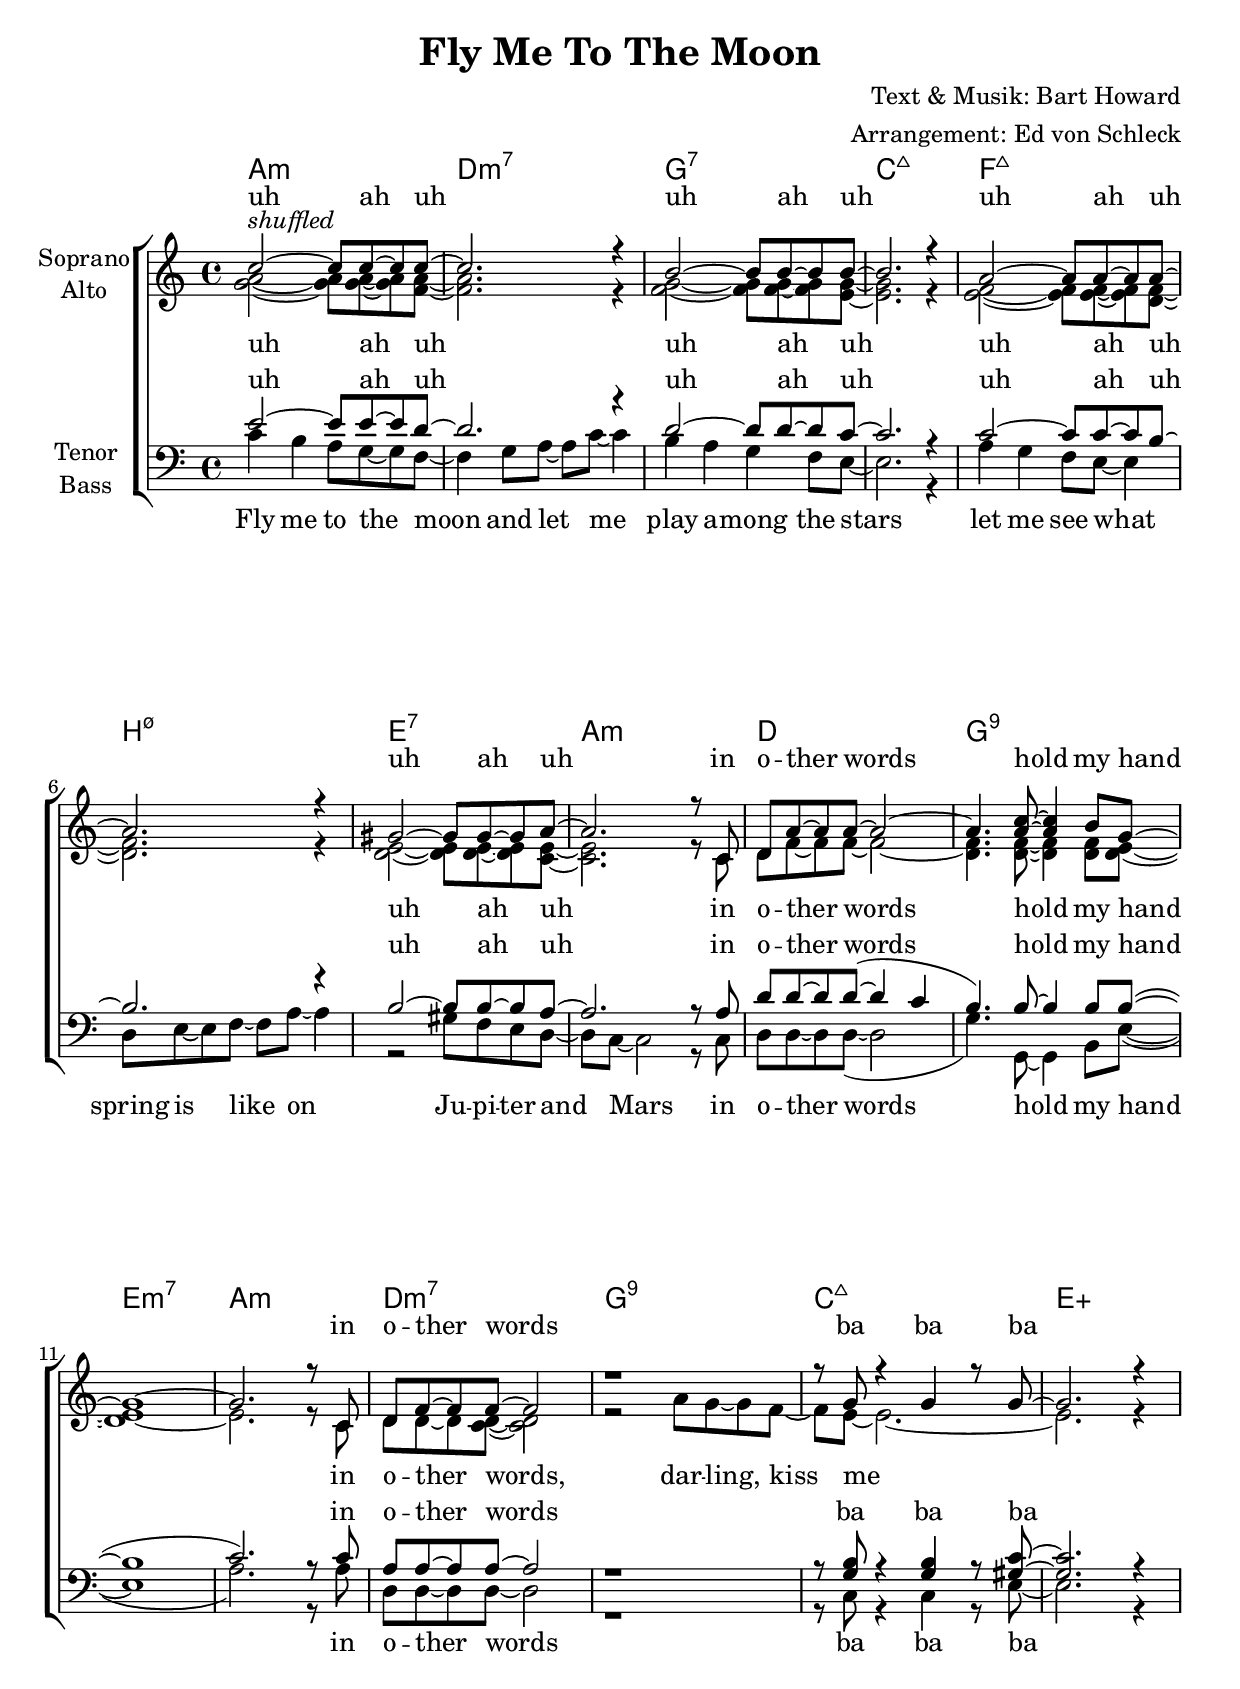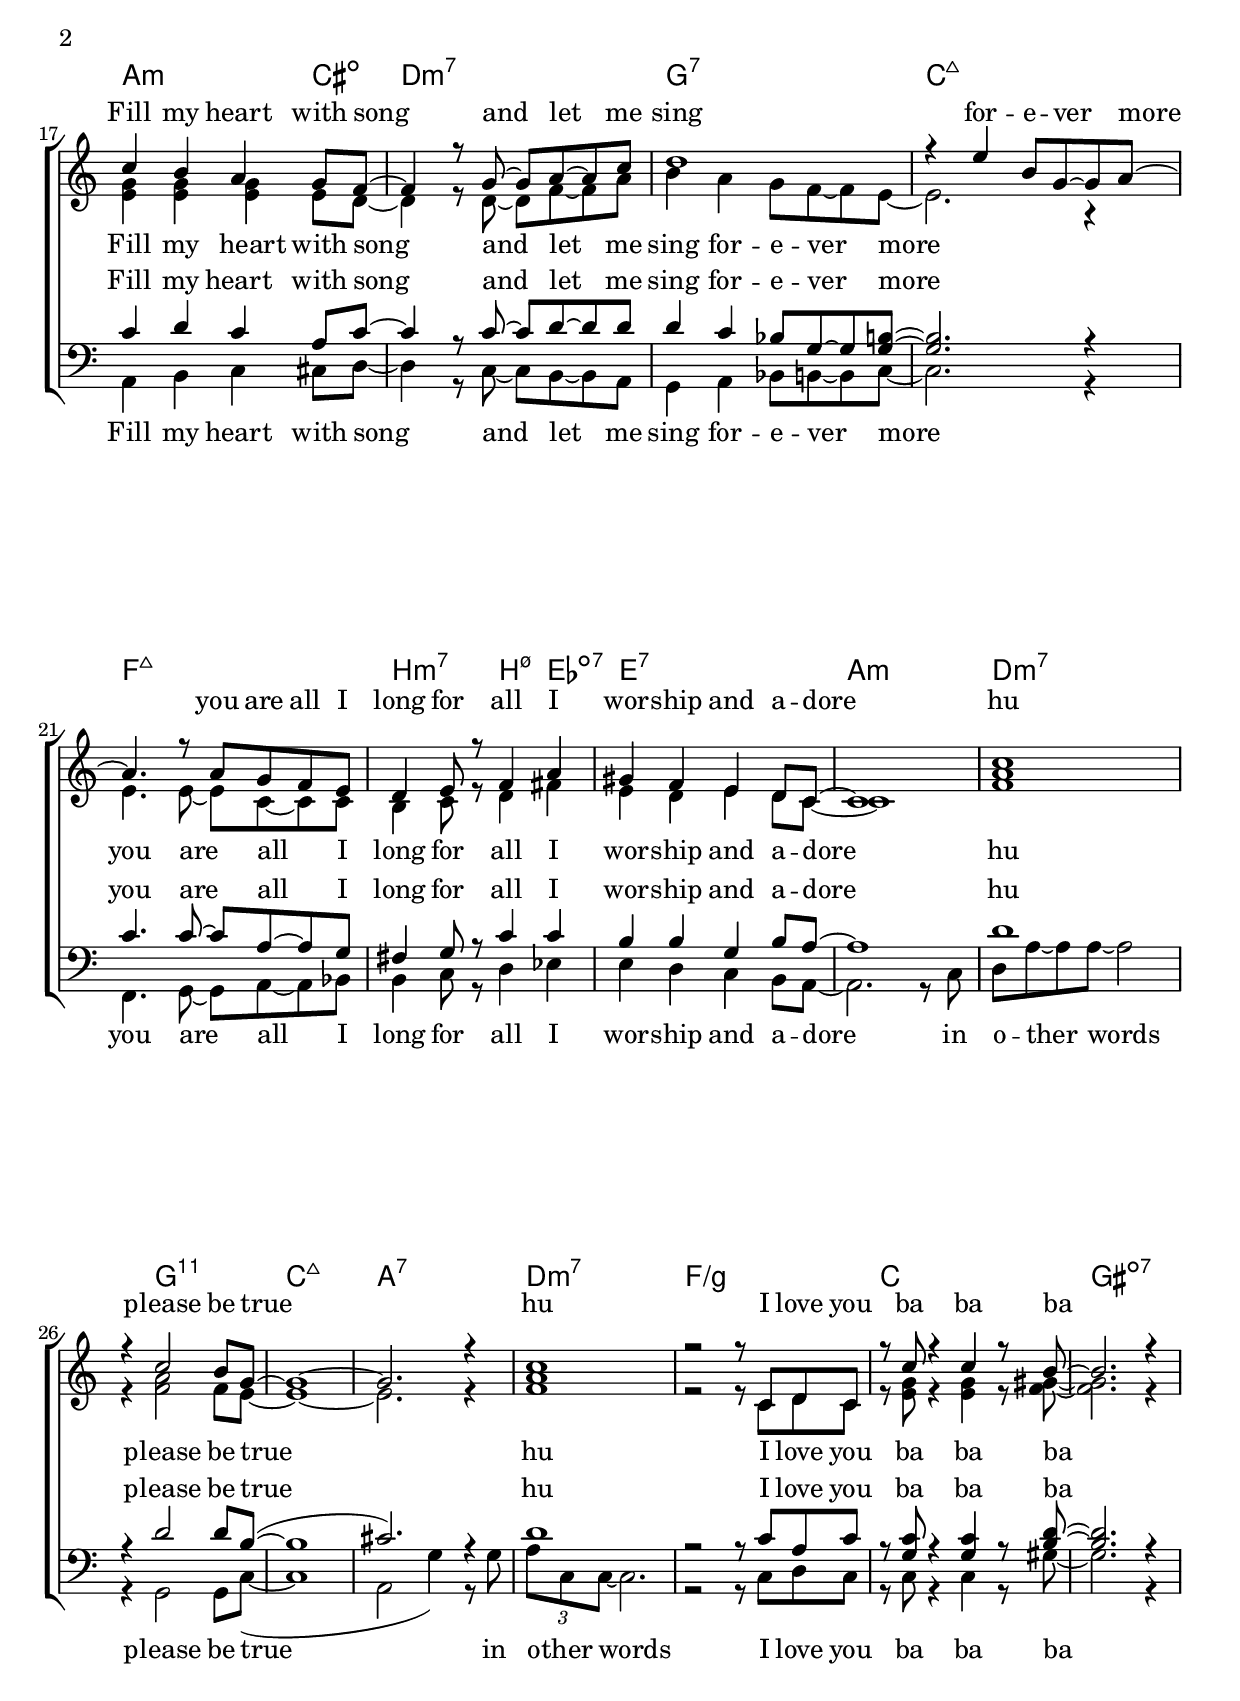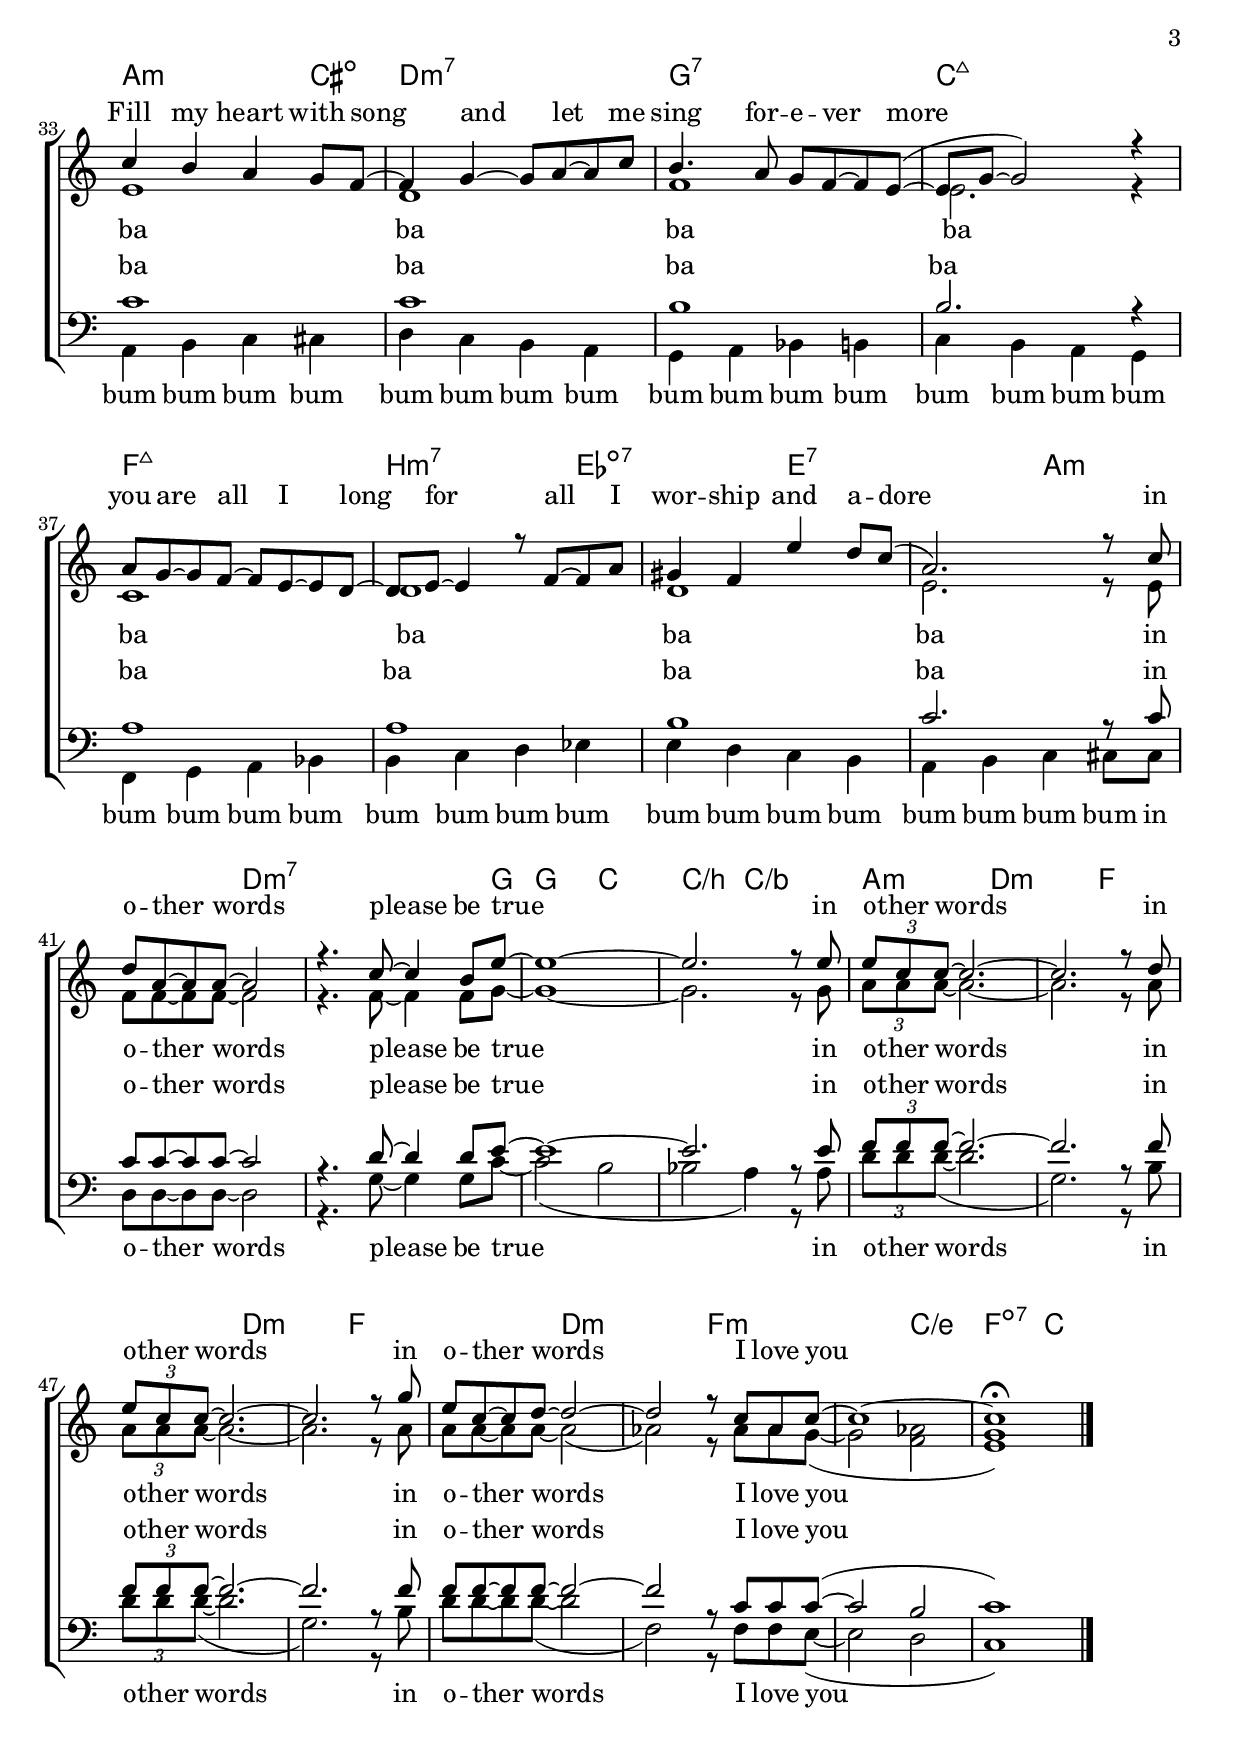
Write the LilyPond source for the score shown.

\version "2.16.0"

\header {
  title = "Fly Me To The Moon"
  composer = "Text & Musik: Bart Howard"
  arranger = "Arrangement: Ed von Schleck"
}

#(set-global-staff-size 21)

\paper {
  %system-count = #9
  %system-system-spacing = #'((basic-distance . 0.1) (padding . 0))
  ragged-last-bottom = ##f
  ragged-bottom = ##f
}

global = {
  \key c \major
  \time 4/4
}

chordNames = \chordmode {
  \global
  \germanChords
  a1:m d:m7 g:7 c:maj7
  f:maj7 b:3-.5-.7 e:7 a:m
  d g:9 e:m7 a:m
  d:m7 g:9 c:maj7 e:aug
  
  a2.:m cis4:dim d1:m7 g:7 c:maj7
  f:maj7 b2:m7 b4:3-.5-.7 es:dim7 e1:7 a:m
  d:m7 s4 g2.:9.11 c1:maj7 a:7
  d:m7 f/g c gis:dim7
  
  a2.:m cis4:dim d1:m7 g:7 c:maj7
  f:maj7 b2.:m7 es:dim7 e1:7 a:m
  d:m7 s4. g8~ g2 c2 c/b c/bes a:m
  d1:m f d:m f d:m f:m c2/e f:dim7 c1
}

soprano = \relative c'' {
  \global
  c2~^\markup{\italic "shuffled"} c8 c~ c c~
  c2. r4
  b2~ b8 b~ b b~
  b2. r4
  a2~ a8 a~ a a~
  a2. r4
  gis2~ gis8 gis~ gis a~
  a2. r8 c,
  d a'~ a a~ a2~
  a4.<a c>8~ q4 b8 g~
  g1~
  g2. r8 c,
  d f~ f f~ f2
  r1
  r8 g r4 g r8 g~
  g2. r4
  c4 b a g8 f~
  f4 r8 g8~ g a~ a c
  d1
  r4 e4 b8 g~ g a~
  a4. r8 a g f e
  d4 e8 r f4 a
  gis f e d8 c~
  c1
  
  c'1
  r4 c2 b8 g~
  g1~
  g2. r4
  c1
  r2 r8 c, d c
  r c'8 r4 c r8 b~
  b2. r4
  
  c4 b a g8 f~
  f4 g~ g8 a~ a c
  b4. a8 g f8~ f e~(
  e8 g~ g2) r4
  a8 g~ g f~ f e~ e d~
  d e~ e4 r8 f~ f a
  gis4 f e' d8 c(
  a2.) r8 c
  
  d a~ a a~ a2
  r4. c8~ c4 b8 e~
  e1~
  e2. r8 e
  \times 2/3 { e c c~} c2.~
  c2. r8 d
  \times 2/3 { e c c~} c2.~
  c2. r8 g'
  e c~ c d8~ d2~
  d2 r8 c as c~
  c1~
  c1\fermata
  \bar "|."
}

alto = \relative c'' {
  \global
  <g a>2~ q8 q~ q <f a>~
  q2. r4
  <f g>2~ q8 q~ q <e g>~
  q2. r4
  <e f>2~ q8 q~ q <d f>~
  q2. r4
  <d e>2~ q8 q~ q <c e>~
  q2. r8 c
  d f~ f f~ f2~
  <d f>4. q8~ q4 q8 <d e>~
  q1~
  e2. r8 c
  d d~ d <c d>~ q2
  r2 a'8 g~ g f~
  f e~ e2.~
  e2. r4
  
  <e g>4 q q e8 d~
  d4 r8 d8~ d f~ f a 
  b4 a g8 f~ f e~
  e2. r4
  e4. e8~ e c~ c c
  b4 c8 r d4 fis
  e d e d8 c~
  c1
  
  <f a>1
  r4 <f a>2 f8 e~
  e1~
  e2. r4
  <f a>1
  r2 r8 c d c
  r8 <e g> r4 q r8 <f gis>~
  q2. r4
  
  
  e1
  d
  f
  e2. r4
  
  c1
  d
  d
  e2. r8 e

  f8 f~ f f~ f2
  r4. f8~ f4 f8 g~
  g1~
  g2. r8 g
  \times 2/3 {a a a~} a2.~
  a2. r8 a
  \times 2/3 {a a a~} a2.~
  a2. r8 a
  a a~ a a~ a2(
  as2) r8 as8 as g~( 
  g2 <f as>
  <e g>1)
}

tenor = \relative c' {
  \global
  e2~ e8 e~ e d~
  d2. r4
  d2~ d8 d~ d c~
  c2. r4
  c2~ c8 c~ c b~
  b2. r4
  b2~ b8 b~ b a~
  a2. r8 a
  d d~ d d~( d4 c
  b4.) b8~ b4 b8 b~(
  b1
  c2.) r8  c
  a a~ a a~ a2
  r1
  r8 <g b> r4 q4 r8 <gis c>~
  q2. r4
  
  c4 d c a8 c~
  c4 r8 c8~ c d~ d d
  d4 c bes8 g~ g <g b>~
  q2. r4
  c4. c8~ c a~ a g
  fis4 g8 r c4 c
  b b g b8 a~
  a1
  
  d1
  r4 d2 d8 b~(
  b1
  cis2.) r4
  d1
  r2 r8 c a c
  r <g c> r4 q4 r8 <b d>~
  q2. r4
  
  
  c1
  c
  b
  b2. r4
  
  a1
  a
  b
  c2. r8 c
  
  c8 c~ c c~ c2
  r4. d8~ d4 d8 e~
  e1~
  e2. r8 e
  \times 2/3 {f f f~} f2.~
  f2. r8 f
  \times 2/3 {f f f~} f2.~
  f2. r8 f
  f f~ f f~ f2~
  f2 r8 c8 c c~( 
  c2 b
  c1)
}

bass = \relative c' {
  \global
  c4 b a8 g~ g f~ 
  f4 g8 a~ a c~ c4
  b a g f8 e~
  e2. r4
  a4 g f8 e~ e4
  d8 e~ e f~ f a~ a4
  r2 gis8 f e d~
  d c~ c2 r8 c
  d d~ d d~( d2
  g4.) g,8~ g4 b8 e~(
  e1
  a2.) r8 a
  d,8 d~ d d~ d2
  r1
  r8 c r4 c4 r8 e~
  e2. r4
  
  a,4 b c cis8 d~
  d4 r8 c8~ c b~ b a
  g4 a bes8 b~ b c~
  c2. r4
  f,4. g8~ g a~ a bes
  b4 c8 r d4 es
  e d c b8 a~
  a2. r8 c
  d8 a'~ a a~ a2
  r4 g,2 g8 c~(
  c1
  a2 g'4) r8 g
  \times 2/3 {a c, c~} c2.
  r2 r8 c d c
  r c r4 c r8 gis'~
  gis2. r4
  
  
  a,4 b c cis
  d c b a
  g a bes b
  c b a g
  f g a bes
  b c d es
  e d c b
  a b c cis8 cis
  
  
  d8 d~ d d~ d2
  r4. g8~ g4 g8 c~
  c2( b
  bes a4) r8 a
  \times 2/3 {d d d~(} d2.
  g,2.) r8 b
  \times 2/3 {d d d~(} d2.
  g,2.) r8 b
  d d~ d d~( d2
  f,2) r8 f8 f e~( 
  e2 d
  c1)
}

sopranoVerse = \lyricmode {
  uh ah uh
  uh ah uh
  uh ah uh
  uh ah uh
  in o -- ther words hold my hand
  in o -- ther words ba ba ba
  
  
  Fill my heart with song
  and let me sing for -- e -- ver more
  you are all I long for
  all I wor -- ship and a -- dore 
  hu please be true
  hu I love you ba ba ba
  
  Fill my heart with song
  and let me sing for -- e -- ver more
  you are all I long for
  all I wor -- ship and a -- dore 
  
  in o -- ther words please be true
  in o -- ther words
  in o -- ther words 
  in o -- ther words I love you
}

altoVerse = \lyricmode {
  uh ah uh
  uh ah uh
  uh ah uh
  uh ah uh
  in o -- ther words hold my hand
  in o -- ther words, dar -- ling, kiss me
  
  Fill my heart with song
  and let me sing for -- e -- ver more
  you are all I long for
  all I wor -- ship and a -- dore 
  hu please be true
  hu I love you ba ba ba
  
  ba ba
  ba ba
  ba ba
  ba ba
  
  in o -- ther words please be true
  in o -- ther words
  in o -- ther words 
  in o -- ther words I love you
}

tenorVerse = \lyricmode {
  uh ah uh
  uh ah uh
  uh ah uh
  uh ah uh
  in o -- ther words hold my hand
  in o -- ther words ba ba ba
  
  Fill my heart with song
  and let me sing for -- e -- ver more
  you are all I long for
  all I wor -- ship and a -- dore 
  
  hu please be true
  hu I love you ba ba ba
  
  ba ba
  ba ba
  ba ba
  ba ba
  
  in o -- ther words please be true
  in o -- ther words
  in o -- ther words 
  in o -- ther words I love you
}

bassVerse = \lyricmode {
  Fly me to the moon
  and let me play a -- mong the stars
  let me see what spring is like
  on Ju -- pi -- ter and Mars
  in o -- ther words hold my hand
  in o -- ther words ba ba ba
  
  Fill my heart with song
  and let me sing for -- e -- ver more
  you are all I long for
  all I wor -- ship and a -- dore 
  
  in o -- ther words please be true
  in o -- ther words I love you ba ba ba
  
  bum bum bum bum    
  bum bum bum bum
  bum bum bum bum
  bum bum bum bum
  bum bum bum bum
  bum bum bum bum
  bum bum bum bum
  bum bum bum bum
  
  in o -- ther words please be true
  in o -- ther words
  in o -- ther words 
  in o -- ther words I love you
}

\score {
  <<
    \new ChordNames \chordNames
    \new ChoirStaff <<
      \new Staff = "sa" \with {
        instrumentName = \markup \center-column { "Soprano" "Alto" }
      } <<
        \new Voice = "soprano" { \voiceOne \soprano }
        \new Voice = "alto" { \voiceTwo \alto }
      >>
      \new Lyrics \with {
        alignAboveContext = "sa"
        \override VerticalAxisGroup #'staff-affinity = #DOWN
      } \lyricsto "soprano" \sopranoVerse
      \new Lyrics \lyricsto "alto" \altoVerse
      \new Staff = "tb" \with {
        instrumentName = \markup \center-column { "Tenor" "Bass" }
      } <<
        \clef bass
        \new Voice = "tenor" { \voiceOne \tenor }
        \new Voice = "bass" { \voiceTwo \bass }
      >>
      \new Lyrics \with {
        alignAboveContext = "tb"
        \override VerticalAxisGroup #'staff-affinity = #DOWN
      } \lyricsto "tenor" \tenorVerse
      \new Lyrics \lyricsto "bass" \bassVerse
    >>
  >>
  \layout { }
  \midi {
    \tempo 4 = 100
  }
}
